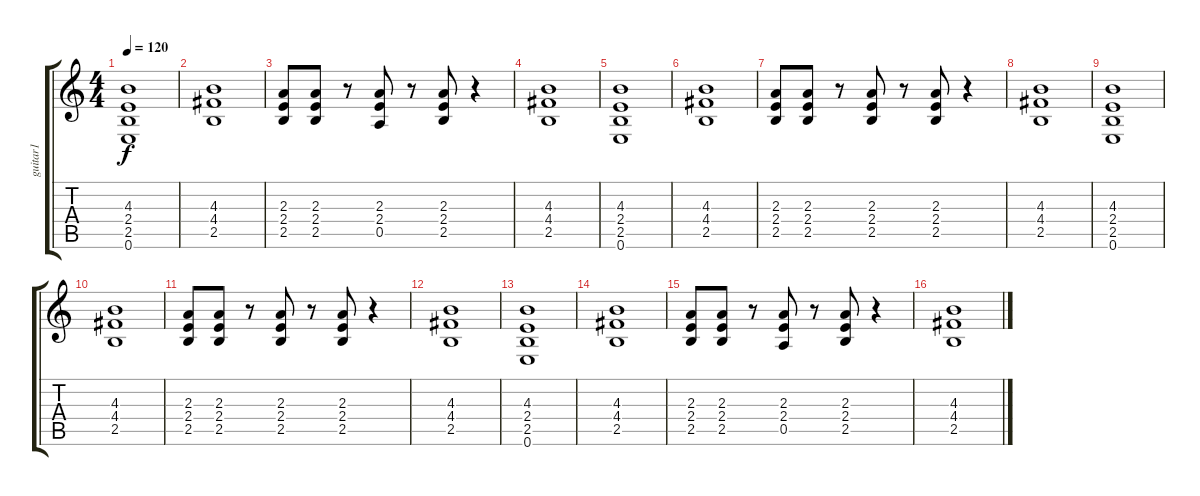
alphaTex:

\track ("guitar1" "guitar1") {instrument overdrivenguitar}
\staff {score tabs}
\tuning (E4 B3 G3 D3 A2 E2) {hide}
\ts (4 4)
\tempo 120
\clef g2
\ks c
(4.3 2.4 2.5 0.6).1{dy f} |
(4.3 4.4 2.5).1 |
(2.3 2.4 2.5).8 (2.3 2.4 2.5).8 r.8 (2.3 2.4 0.5).8 r.8 (2.3 2.4 2.5).8 r.4 |
(4.3 4.4 2.5).1 |
(4.3 2.4 2.5 0.6).1 |
(4.3 4.4 2.5).1 |
(2.3 2.4 2.5).8 (2.3 2.4 2.5).8 r.8 (2.3 2.4 2.5).8 r.8 (2.3 2.4 2.5).8 r.4 |
(4.3 4.4 2.5).1 |
(4.3 2.4 2.5 0.6).1 |
(4.3 4.4 2.5).1 |
(2.3 2.4 2.5).8 (2.3 2.4 2.5).8 r.8 (2.3 2.4 2.5).8 r.8 (2.3 2.4 2.5).8 r.4 |
(4.3 4.4 2.5).1 |
(4.3 2.4 2.5 0.6).1 |
(4.3 4.4 2.5).1 |
(2.3 2.4 2.5).8 (2.3 2.4 2.5).8 r.8 (2.3 2.4 0.5).8 r.8 (2.3 2.4 2.5).8 r.4 |
(4.3 4.4 2.5).1
